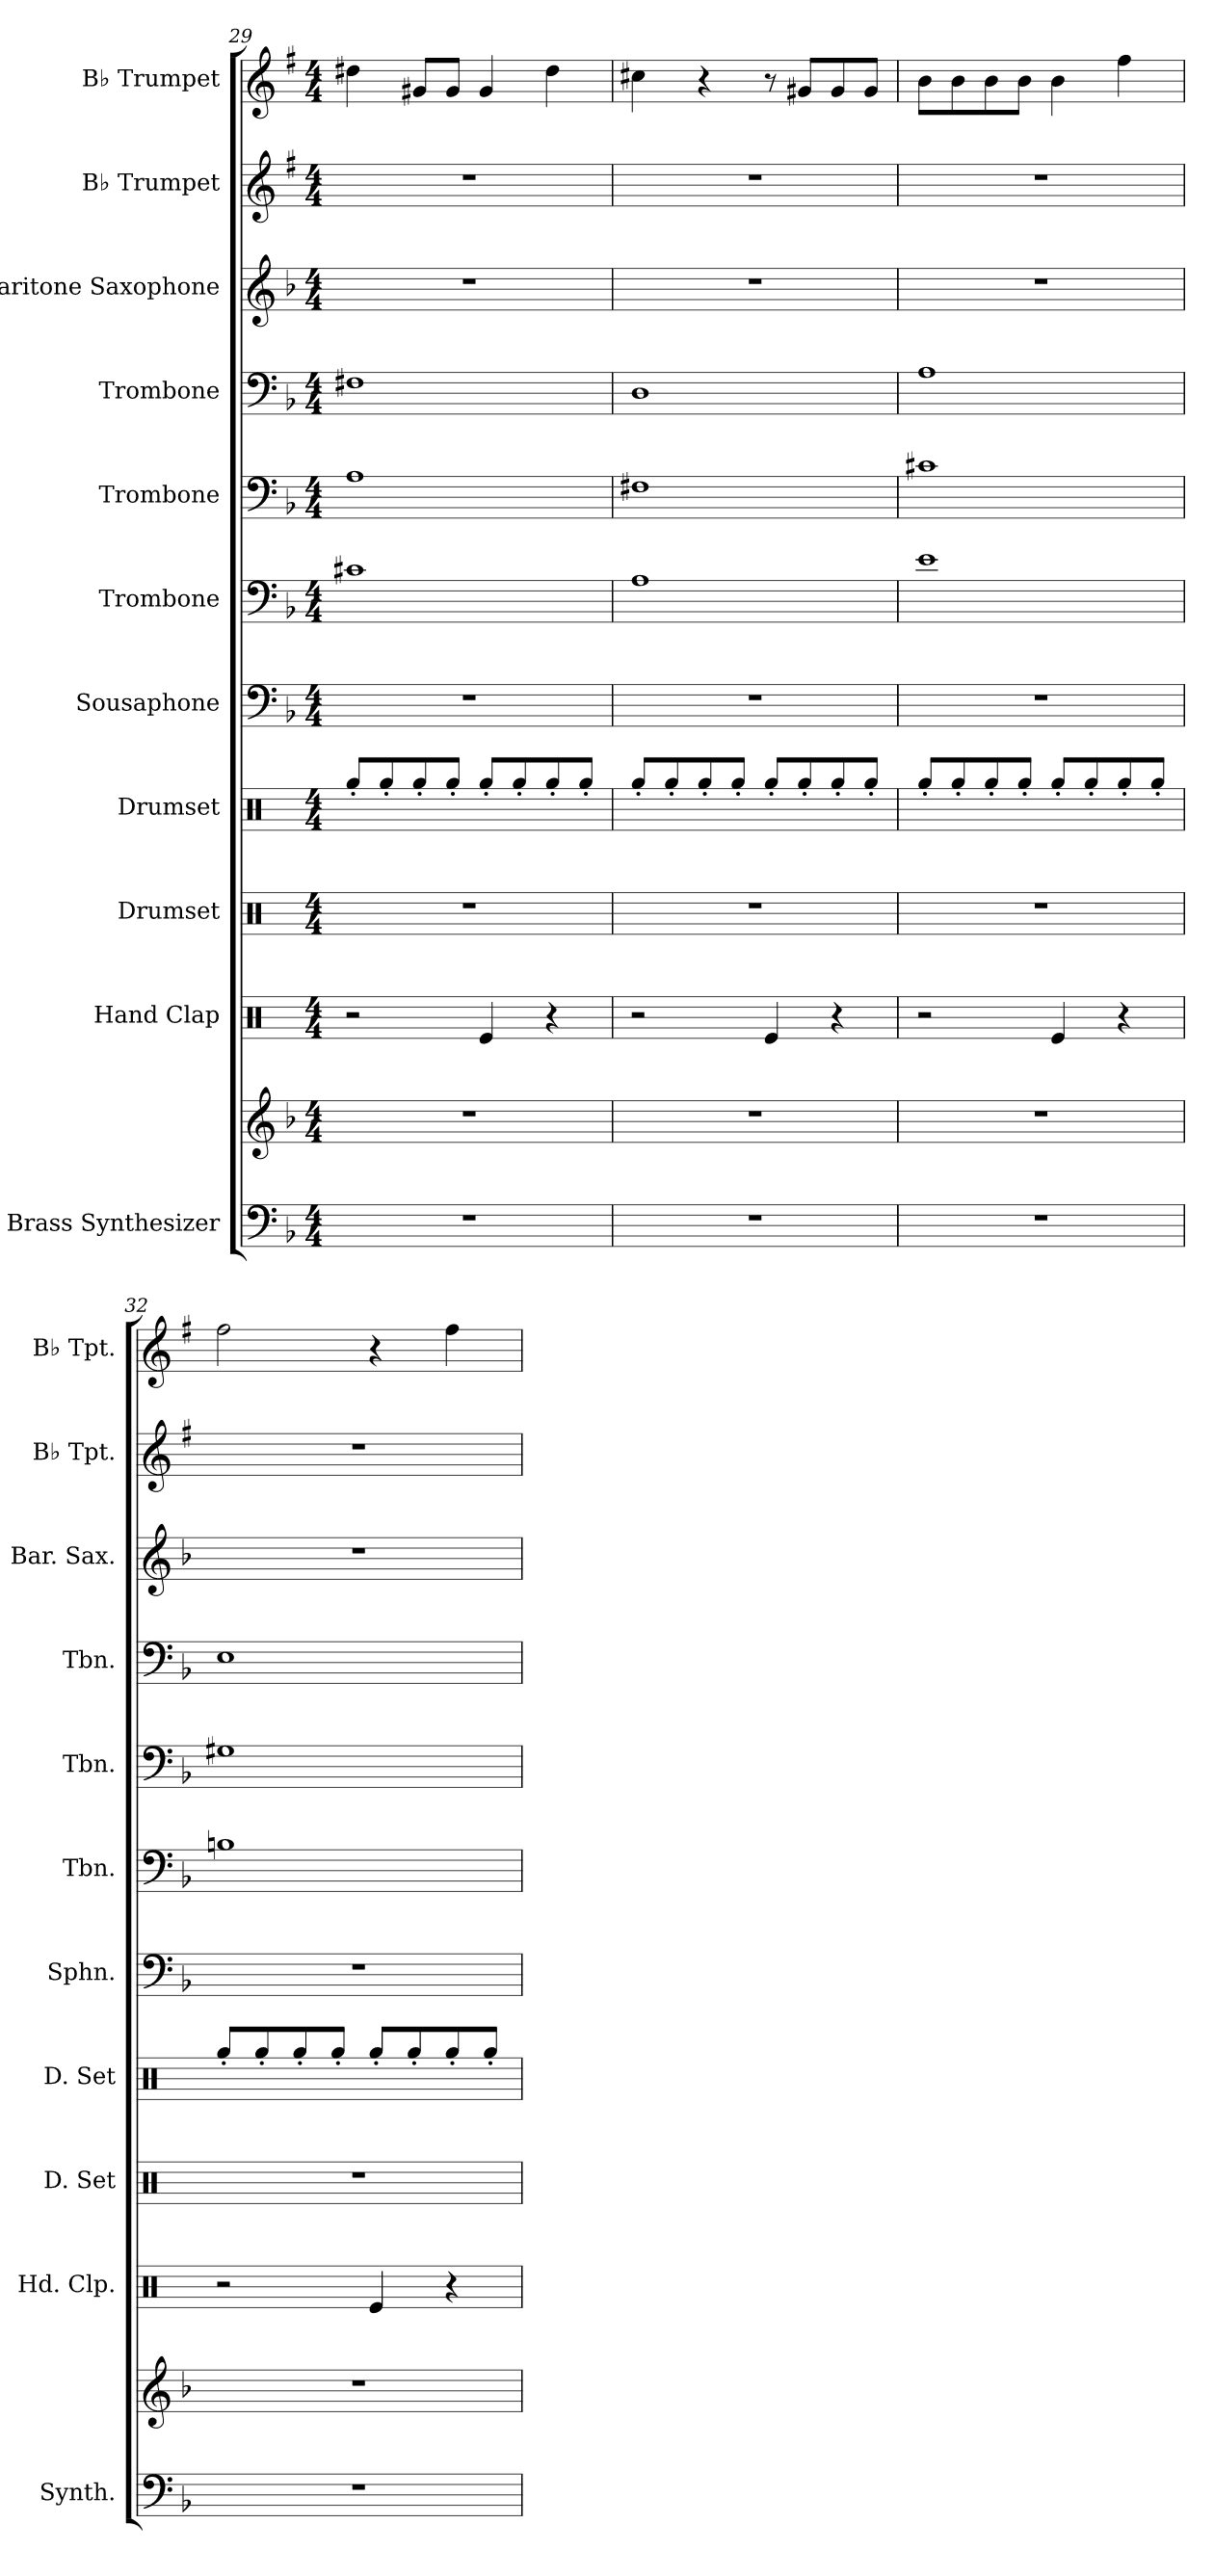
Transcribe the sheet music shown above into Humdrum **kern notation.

**kern	**kern	**kern	**kern	**kern	**kern	**kern	**kern	**kern	**kern	**kern	**kern
*part11	*part11	*part10	*part9	*part8	*part7	*part6	*part5	*part4	*part3	*part2	*part1
*staff12	*staff11	*staff10	*staff9	*staff8	*staff7	*staff6	*staff5	*staff4	*staff3	*staff2	*staff1
*I"Brass Synthesizer	*	*I"Hand Clap	*I"Drumset	*I"Drumset	*I"Sousaphone	*I"Trombone	*I"Trombone	*I"Trombone	*I"Baritone Saxophone	*I"B♭ Trumpet	*I"B♭ Trumpet
*I'Synth.	*	*I'Hd. Clp.	*I'D. Set	*I'D. Set	*I'Sphn.	*I'Tbn.	*I'Tbn.	*I'Tbn.	*I'Bar. Sax.	*I'B♭ Tpt.	*I'B♭ Tpt.
*clefF4	*clefG2	*clefX	*clefX	*clefX	*clefF4	*clefF4	*clefF4	*clefF4	*clefG2	*clefG2	*clefG2
*	*	*	*	*	*	*	*	*	*ITrd12c21	*ITrd1c2	*ITrd1c2
*k[b-]	*k[b-]	*k[]	*k[]	*k[]	*k[b-]	*k[b-]	*k[b-]	*k[b-]	*k[b-]	*k[b-]	*k[b-]
*M4/4	*M4/4	*M4/4	*M4/4	*M4/4	*M4/4	*M4/4	*M4/4	*M4/4	*M4/4	*M4/4	*M4/4
=29	=29	=29	=29	=29	=29	=29	=29	=29	=29	=29	=29
1r	1r	2r	1r	8Rgg'/L	1r	1c#X	1A	1F#X	1r	1r	4cc#X\
.	.	.	.	8Rgg'/	.	.	.	.	.	.	.
.	.	.	.	8Rgg'/	.	.	.	.	.	.	8f#X/L
.	.	.	.	8Rgg'/J	.	.	.	.	.	.	8f#/J
.	.	4Re/	.	8Rgg'/L	.	.	.	.	.	.	4f#/
.	.	.	.	8Rgg'/	.	.	.	.	.	.	.
.	.	4r	.	8Rgg'/	.	.	.	.	.	.	4cc#\
.	.	.	.	8Rgg'/J	.	.	.	.	.	.	.
=30	=30	=30	=30	=30	=30	=30	=30	=30	=30	=30	=30
1r	1r	2r	1r	8Rgg'/L	1r	1A	1F#X	1D	1r	1r	4bn\
.	.	.	.	8Rgg'/	.	.	.	.	.	.	.
.	.	.	.	8Rgg'/	.	.	.	.	.	.	4r
.	.	.	.	8Rgg'/J	.	.	.	.	.	.	.
.	.	4Re/	.	8Rgg'/L	.	.	.	.	.	.	8r
.	.	.	.	8Rgg'/	.	.	.	.	.	.	8f#X/L
.	.	4r	.	8Rgg'/	.	.	.	.	.	.	8f#/
.	.	.	.	8Rgg'/J	.	.	.	.	.	.	8f#/J
=31	=31	=31	=31	=31	=31	=31	=31	=31	=31	=31	=31
1r	1r	2r	1r	8Rgg'/L	1r	1e	1c#X	1A	1r	1r	8a\L
.	.	.	.	8Rgg'/	.	.	.	.	.	.	8a\
.	.	.	.	8Rgg'/	.	.	.	.	.	.	8a\
.	.	.	.	8Rgg'/J	.	.	.	.	.	.	8a\J
.	.	4Re/	.	8Rgg'/L	.	.	.	.	.	.	4a\
.	.	.	.	8Rgg'/	.	.	.	.	.	.	.
.	.	4r	.	8Rgg'/	.	.	.	.	.	.	4ee\
.	.	.	.	8Rgg'/J	.	.	.	.	.	.	.
!!LO:PB:g=z
=32	=32	=32	=32	=32	=32	=32	=32	=32	=32	=32	=32
1r	1r	2r	1r	8Rgg'/L	1r	1Bn	1G#X	1E	1r	1r	2ee\
.	.	.	.	8Rgg'/	.	.	.	.	.	.	.
.	.	.	.	8Rgg'/	.	.	.	.	.	.	.
.	.	.	.	8Rgg'/J	.	.	.	.	.	.	.
.	.	4Re/	.	8Rgg'/L	.	.	.	.	.	.	4r
.	.	.	.	8Rgg'/	.	.	.	.	.	.	.
.	.	4r	.	8Rgg'/	.	.	.	.	.	.	4ee\
.	.	.	.	8Rgg'/J	.	.	.	.	.	.	.
=	=	=	=	=	=	=	=	=	=	=	=
*-	*-	*-	*-	*-	*-	*-	*-	*-	*-	*-	*-
